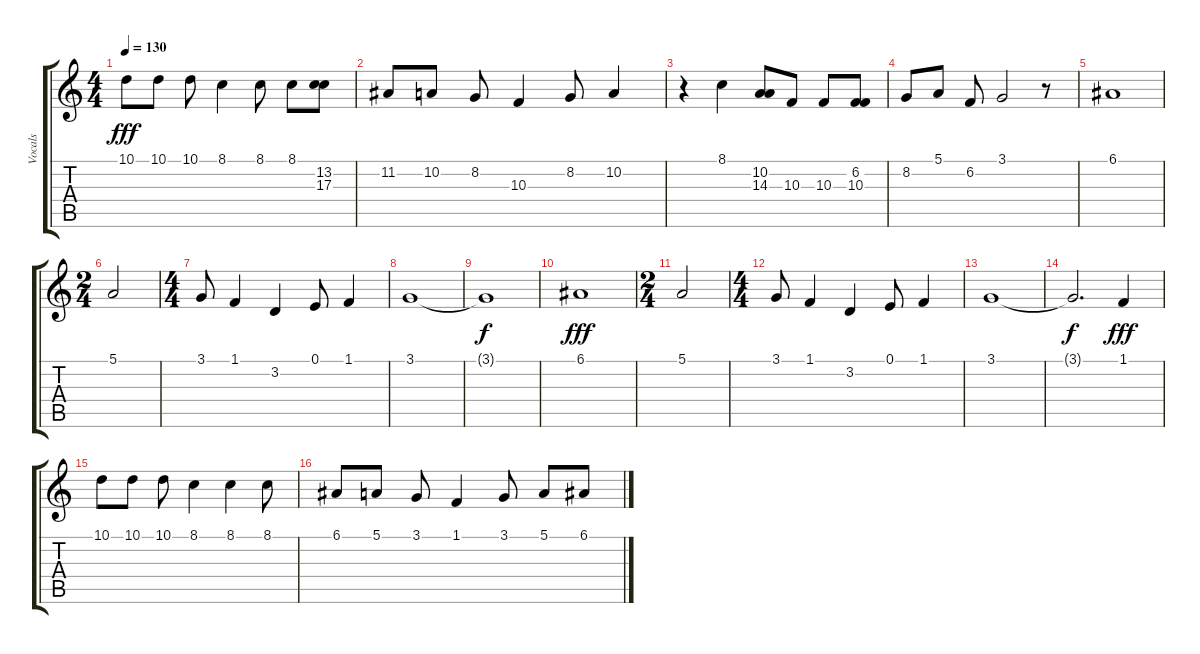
\track ("Vocals" "Vocals") {instrument harmonica}
\staff {score tabs}
\tuning (E4 B3 G3 D3 A2 E2) {hide}
\ts (4 4)
\tempo 130
\clef g2
\ks c
10.1.8{dy fff} 10.1.8 10.1.8 8.1.4 8.1.8 8.1.8 (13.2 17.3).8 |
11.2.8 10.2.8 8.2.8 10.3.4 8.2.8 10.2.4 |
r.4 8.1.4 (10.2 14.3).8 10.3.8 10.3.8 (6.2 10.3).8 |
8.2.8 5.1.8 6.2.8 3.1.2 r.8 |
6.1.1 |
\ts (2 4)
5.1.2 |
\ts (4 4)
3.1.8 1.1.4 3.2.4 0.1.8 1.1.4 |
3.1.1 |
3.1{t}.1{dy f} |
6.1.1{dy fff} |
\ts (2 4)
5.1.2 |
\ts (4 4)
3.1.8 1.1.4 3.2.4 0.1.8 1.1.4 |
3.1.1 |
3.1{t}.2{d dy f} 1.1.4{dy fff} |
10.1.8 10.1.8 10.1.8 8.1.4 8.1.4 8.1.8 |
6.1.8 5.1.8 3.1.8 1.1.4 3.1.8 5.1.8 6.1.8
